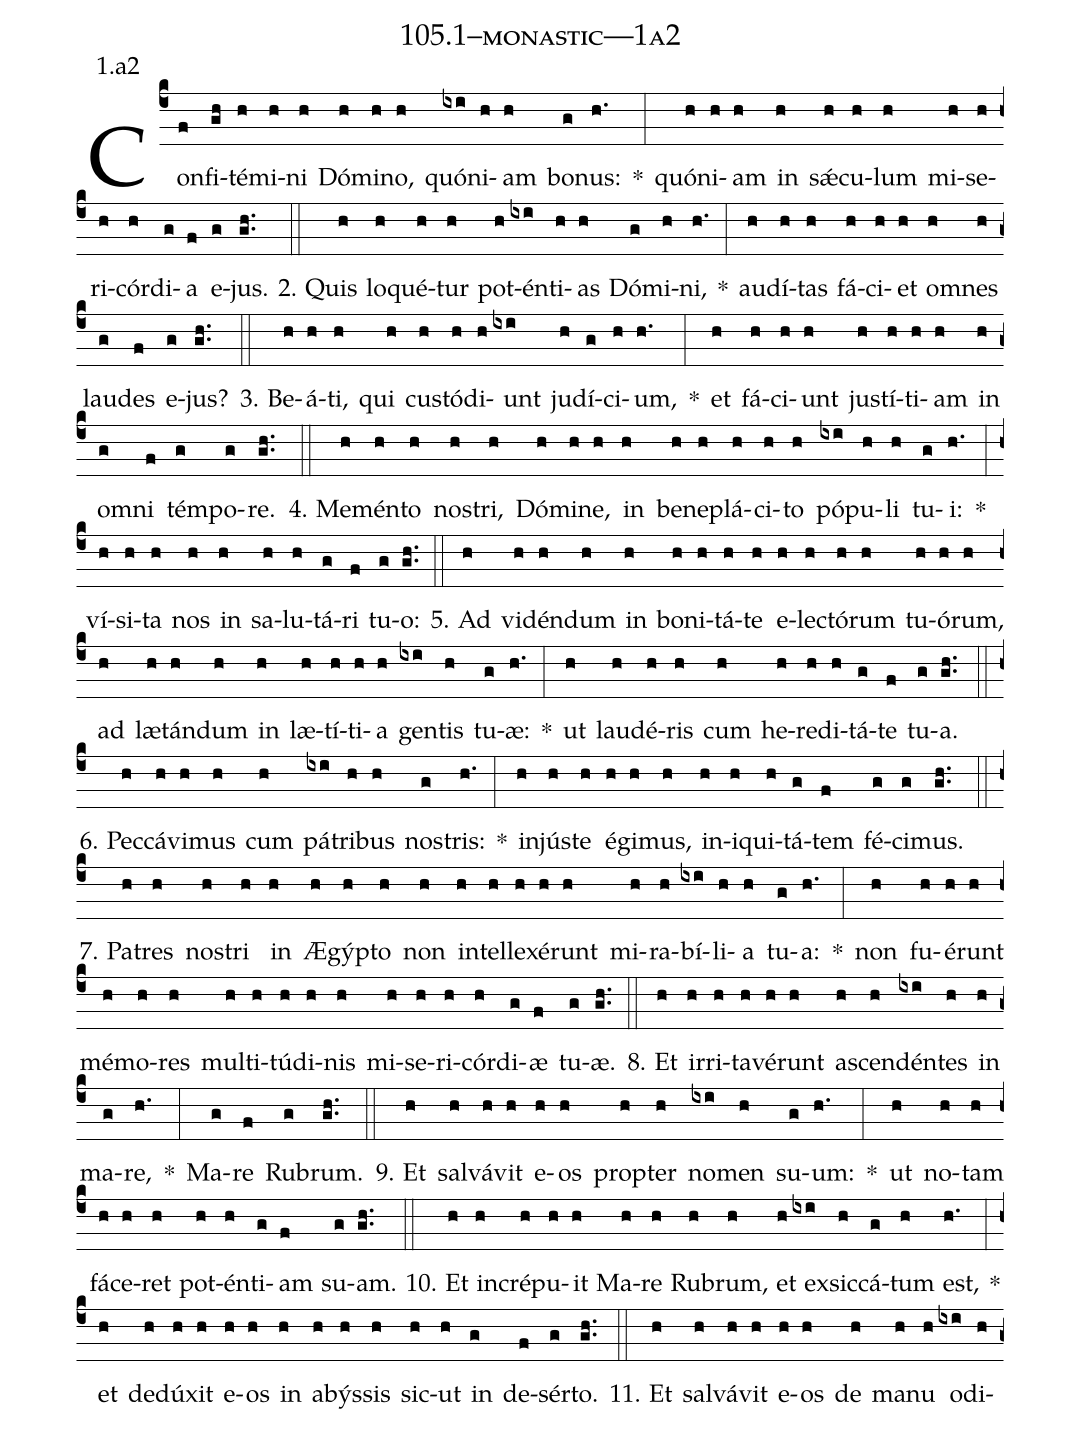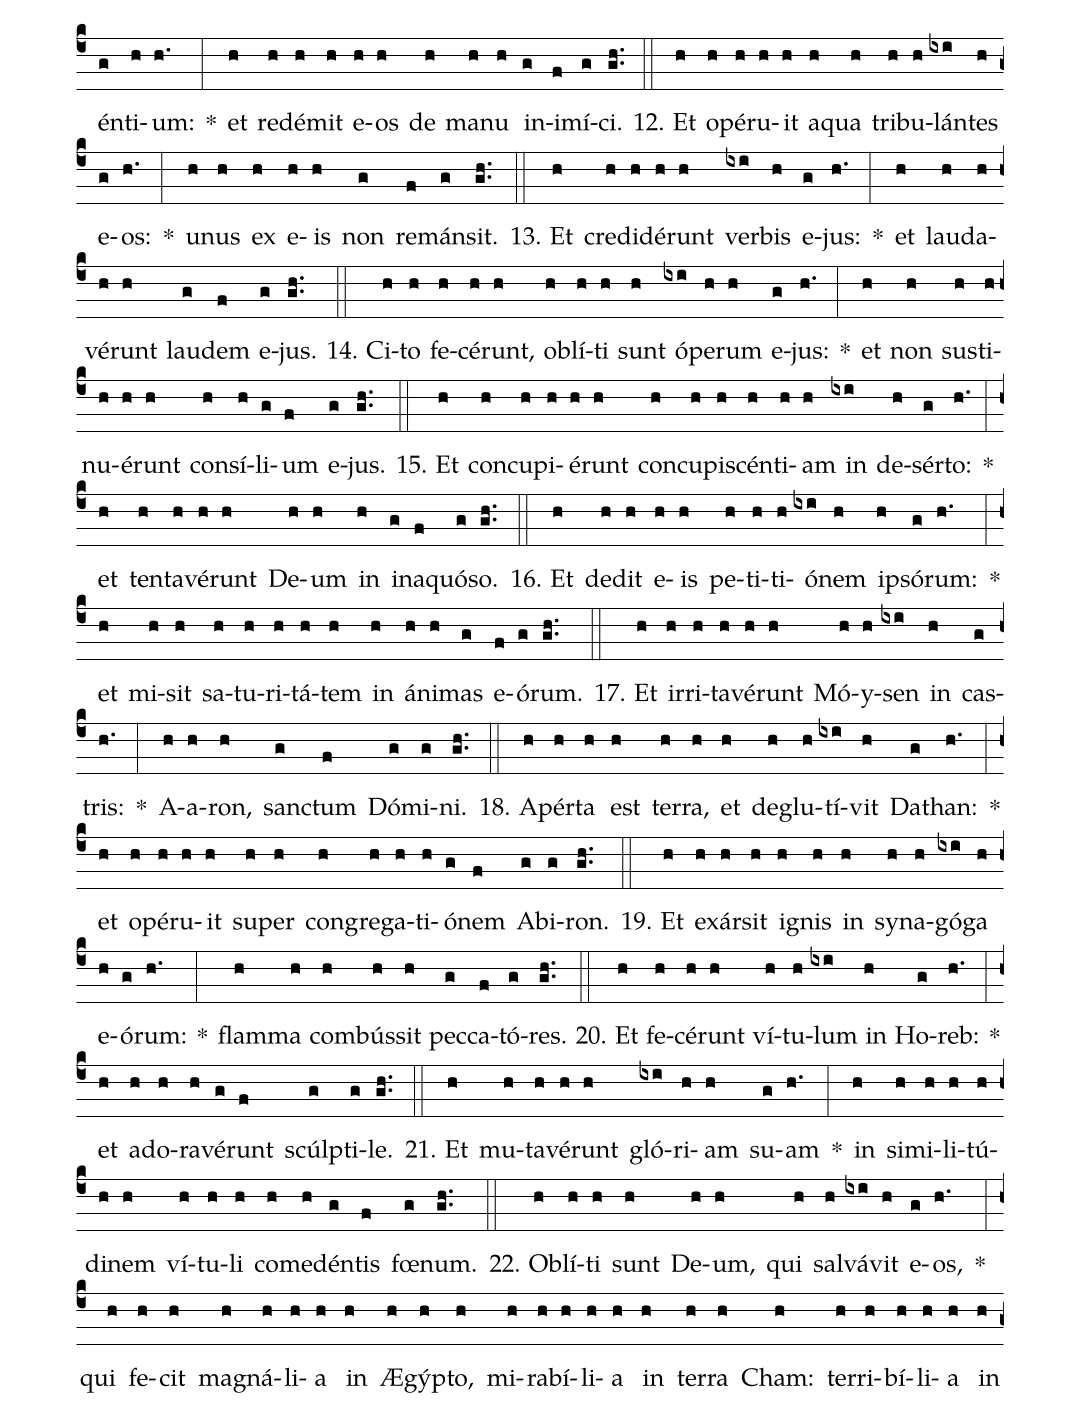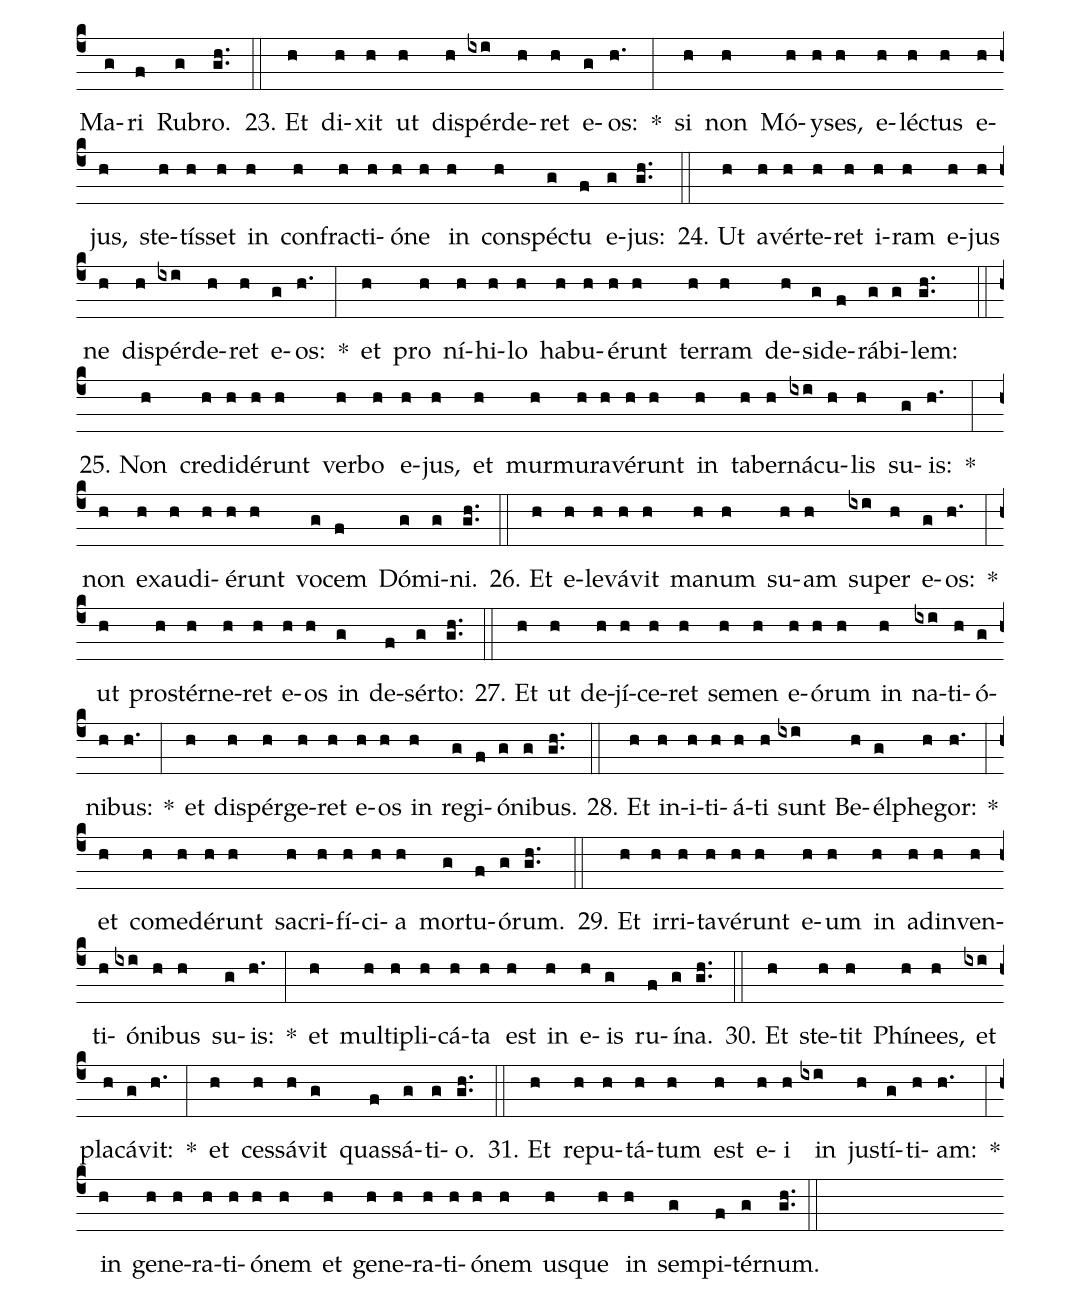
name: 105.1--monastic---1a2;
annotation: 1.a2;
%%
(c4)Con(f)fi(gh)té(h)mi(h)ni(h) Dó(h)mi(h)no,(h) quón(ixi)i(h)am(h) bo(g)nus:(h.) *(:) quón(h)i(h)am(h) in(h) sǽ(h)cu(h)lum(h) mi(h)se(h)ri(h)cór(h)di(g)a(f) e(g)jus.(gh..) (::)
2. Quis(h) lo(h)qué(h)tur(h) pot(h)én(ixi)ti(h)as(h) Dó(g)mi(h)ni,(h.) *(:) au(h)dí(h)tas(h) fá(h)ci(h)et(h) om(h)nes(h) lau(g)des(f) e(g)jus?(gh..) (::)
3. Be(h)á(h)ti,(h) qui(h) cus(h)tó(h)di(h)unt(ixi) ju(h)dí(g)ci(h)um,(h.) *(:) et(h) fá(h)ci(h)unt(h) jus(h)tí(h)ti(h)am(h) in(h) om(g)ni(f) tém(g)po(g)re.(gh..) (::)
4. Me(h)mén(h)to(h) nos(h)tri,(h) Dó(h)mi(h)ne,(h) in(h) be(h)ne(h)plá(h)ci(h)to(h) pó(ixi)pu(h)li(h) tu(g)i:(h.) *(:) ví(h)si(h)ta(h) nos(h) in(h) sa(h)lu(h)tá(g)ri(f) tu(g)o:(gh..) (::)
5. Ad(h) vi(h)dén(h)dum(h) in(h) bo(h)ni(h)tá(h)te(h) e(h)lec(h)tó(h)rum(h) tu(h)ó(h)rum,(h) ad(h) læ(h)tán(h)dum(h) in(h) læ(h)tí(h)ti(h)a(h) gen(ixi)tis(h) tu(g)æ:(h.) *(:) ut(h) lau(h)dé(h)ris(h) cum(h) he(h)re(h)di(h)tá(g)te(f) tu(g)a.(gh..) (::)
6. Pec(h)cá(h)vi(h)mus(h) cum(h) pá(ixi)tri(h)bus(h) nos(g)tris:(h.) *(:) in(h)jús(h)te(h) é(h)gi(h)mus,(h) in(h)i(h)qui(h)tá(g)tem(f) fé(g)ci(g)mus.(gh..) (::)
7. Pa(h)tres(h) nos(h)tri(h) in(h) Æ(h)gýp(h)to(h) non(h) in(h)tel(h)le(h)xé(h)runt(h) mi(h)ra(h)bí(ixi)li(h)a(h) tu(g)a:(h.) *(:) non(h) fu(h)é(h)runt(h) mé(h)mo(h)res(h) mul(h)ti(h)tú(h)di(h)nis(h) mi(h)se(h)ri(h)cór(h)di(g)æ(f) tu(g)æ.(gh..) (::)
8. Et(h) ir(h)ri(h)ta(h)vé(h)runt(h) a(h)scen(h)dén(ixi)tes(h) in(h) ma(g)re,(h.) *(:) Ma(g)re(f) Ru(g)brum.(gh..) (::)
9. Et(h) sal(h)vá(h)vit(h) e(h)os(h) prop(h)ter(h) no(ixi)men(h) su(g)um:(h.) *(:) ut(h) no(h)tam(h) fá(h)ce(h)ret(h) pot(h)én(h)ti(g)am(f) su(g)am.(gh..) (::)
10. Et(h) in(h)cré(h)pu(h)it(h) Ma(h)re(h) Ru(h)brum,(h) et(h) ex(ixi)sic(h)cá(g)tum(h) est,(h.) *(:) et(h) de(h)dú(h)xit(h) e(h)os(h) in(h) a(h)býs(h)sis(h) sic(h)ut(h) in(g) de(f)sér(g)to.(gh..) (::)
11. Et(h) sal(h)vá(h)vit(h) e(h)os(h) de(h) ma(h)nu(h) o(ixi)di(h)én(g)ti(h)um:(h.) *(:) et(h) red(h)é(h)mit(h) e(h)os(h) de(h) ma(h)nu(h) in(g)i(f)mí(g)ci.(gh..) (::)
12. Et(h) o(h)pé(h)ru(h)it(h) a(h)qua(h) tri(h)bu(h)lán(ixi)tes(h) e(g)os:(h.) *(:) u(h)nus(h) ex(h) e(h)is(h) non(g) re(f)mán(g)sit.(gh..) (::)
13. Et(h) cre(h)di(h)dé(h)runt(h) ver(ixi)bis(h) e(g)jus:(h.) *(:) et(h) lau(h)da(h)vé(h)runt(h) lau(g)dem(f) e(g)jus.(gh..) (::)
14. Ci(h)to(h) fe(h)cé(h)runt,(h) ob(h)lí(h)ti(h) sunt(h) ó(ixi)pe(h)rum(h) e(g)jus:(h.) *(:) et(h) non(h) sus(h)ti(h)nu(h)é(h)runt(h) con(h)sí(h)li(g)um(f) e(g)jus.(gh..) (::)
15. Et(h) con(h)cu(h)pi(h)é(h)runt(h) con(h)cu(h)pi(h)scén(h)ti(h)am(h) in(ixi) de(h)sér(g)to:(h.) *(:) et(h) ten(h)ta(h)vé(h)runt(h) De(h)um(h) in(h) in(g)a(f)quó(g)so.(gh..) (::)
16. Et(h) de(h)dit(h) e(h)is(h) pe(h)ti(h)ti(h)ó(ixi)nem(h) ip(h)só(g)rum:(h.) *(:) et(h) mi(h)sit(h) sa(h)tu(h)ri(h)tá(h)tem(h) in(h) á(h)ni(h)mas(g) e(f)ó(g)rum.(gh..) (::)
17. Et(h) ir(h)ri(h)ta(h)vé(h)runt(h) Mó(h)y(h)sen(ixi) in(h) cas(g)tris:(h.) *(:) A(h)a(h)ron,(h) sanc(g)tum(f) Dó(g)mi(g)ni.(gh..) (::)
18. A(h)pér(h)ta(h) est(h) ter(h)ra,(h) et(h) de(h)glu(h)tí(ixi)vit(h) Da(g)than:(h.) *(:) et(h) o(h)pé(h)ru(h)it(h) su(h)per(h) con(h)gre(h)ga(h)ti(h)ó(g)nem(f) Ab(g)i(g)ron.(gh..) (::)
19. Et(h) ex(h)ár(h)sit(h) i(h)gnis(h) in(h) sy(h)na(h)gó(ixi)ga(h) e(h)ó(g)rum:(h.) *(:) flam(h)ma(h) com(h)bús(h)sit(h) pec(g)ca(f)tó(g)res.(gh..) (::)
20. Et(h) fe(h)cé(h)runt(h) ví(h)tu(h)lum(ixi) in(h) Ho(g)reb:(h.) *(:) et(h) ad(h)o(h)ra(h)vé(g)runt(f) scúlp(g)ti(g)le.(gh..) (::)
21. Et(h) mu(h)ta(h)vé(h)runt(h) gló(ixi)ri(h)am(h) su(g)am(h.) *(:) in(h) si(h)mi(h)li(h)tú(h)di(h)nem(h) ví(h)tu(h)li(h) com(h)e(h)dén(g)tis(f) fœ(g)num.(gh..) (::)
22. Ob(h)lí(h)ti(h) sunt(h) De(h)um,(h) qui(h) sal(h)vá(ixi)vit(h) e(g)os,(h.) *(:) qui(h) fe(h)cit(h) ma(h)gná(h)li(h)a(h) in(h) Æ(h)gýp(h)to,(h) mi(h)ra(h)bí(h)li(h)a(h) in(h) ter(h)ra(h) Cham:(h) ter(h)ri(h)bí(h)li(h)a(h) in(h) Ma(g)ri(f) Ru(g)bro.(gh..) (::)
23. Et(h) di(h)xit(h) ut(h) dis(h)pér(ixi)de(h)ret(h) e(g)os:(h.) *(:) si(h) non(h) Mó(h)y(h)ses,(h) e(h)léc(h)tus(h) e(h)jus,(h) ste(h)tís(h)set(h) in(h) con(h)frac(h)ti(h)ó(h)ne(h) in(h) con(h)spéc(g)tu(f) e(g)jus:(gh..) (::)
24. Ut(h) a(h)vér(h)te(h)ret(h) i(h)ram(h) e(h)jus(h) ne(h) dis(h)pér(ixi)de(h)ret(h) e(g)os:(h.) *(:) et(h) pro(h) ní(h)hi(h)lo(h) ha(h)bu(h)é(h)runt(h) ter(h)ram(h) de(h)si(g)de(f)rá(g)bi(g)lem:(gh..) (::)
25. Non(h) cre(h)di(h)dé(h)runt(h) ver(h)bo(h) e(h)jus,(h) et(h) mur(h)mu(h)ra(h)vé(h)runt(h) in(h) ta(h)ber(h)ná(ixi)cu(h)lis(h) su(g)is:(h.) *(:) non(h) ex(h)au(h)di(h)é(h)runt(h) vo(g)cem(f) Dó(g)mi(g)ni.(gh..) (::)
26. Et(h) e(h)le(h)vá(h)vit(h) ma(h)num(h) su(h)am(h) su(ixi)per(h) e(g)os:(h.) *(:) ut(h) pro(h)stér(h)ne(h)ret(h) e(h)os(h) in(g) de(f)sér(g)to:(gh..) (::)
27. Et(h) ut(h) de(h)jí(h)ce(h)ret(h) se(h)men(h) e(h)ó(h)rum(h) in(h) na(ixi)ti(h)ó(g)ni(h)bus:(h.) *(:) et(h) di(h)spér(h)ge(h)ret(h) e(h)os(h) in(h) re(g)gi(f)ó(g)ni(g)bus.(gh..) (::)
28. Et(h) in(h)i(h)ti(h)á(h)ti(h) sunt(ixi) Be(h)él(g)phe(h)gor:(h.) *(:) et(h) com(h)e(h)dé(h)runt(h) sa(h)cri(h)fí(h)ci(h)a(h) mor(g)tu(f)ó(g)rum.(gh..) (::)
29. Et(h) ir(h)ri(h)ta(h)vé(h)runt(h) e(h)um(h) in(h) ad(h)in(h)ven(h)ti(h)ó(ixi)ni(h)bus(h) su(g)is:(h.) *(:) et(h) mul(h)ti(h)pli(h)cá(h)ta(h) est(h) in(h) e(h)is(g) ru(f)í(g)na.(gh..) (::)
30. Et(h) ste(h)tit(h) Phí(h)nees,(h) et(ixi) pla(h)cá(g)vit:(h.) *(:) et(h) ces(h)sá(h)vit(g) quas(f)sá(g)ti(g)o.(gh..) (::)
31. Et(h) re(h)pu(h)tá(h)tum(h) est(h) e(h)i(h) in(ixi) jus(h)tí(g)ti(h)am:(h.) *(:) in(h) ge(h)ne(h)ra(h)ti(h)ó(h)nem(h) et(h) ge(h)ne(h)ra(h)ti(h)ó(h)nem(h) us(h)que(h) in(h) sem(g)pi(f)tér(g)num.(gh..) (::)
